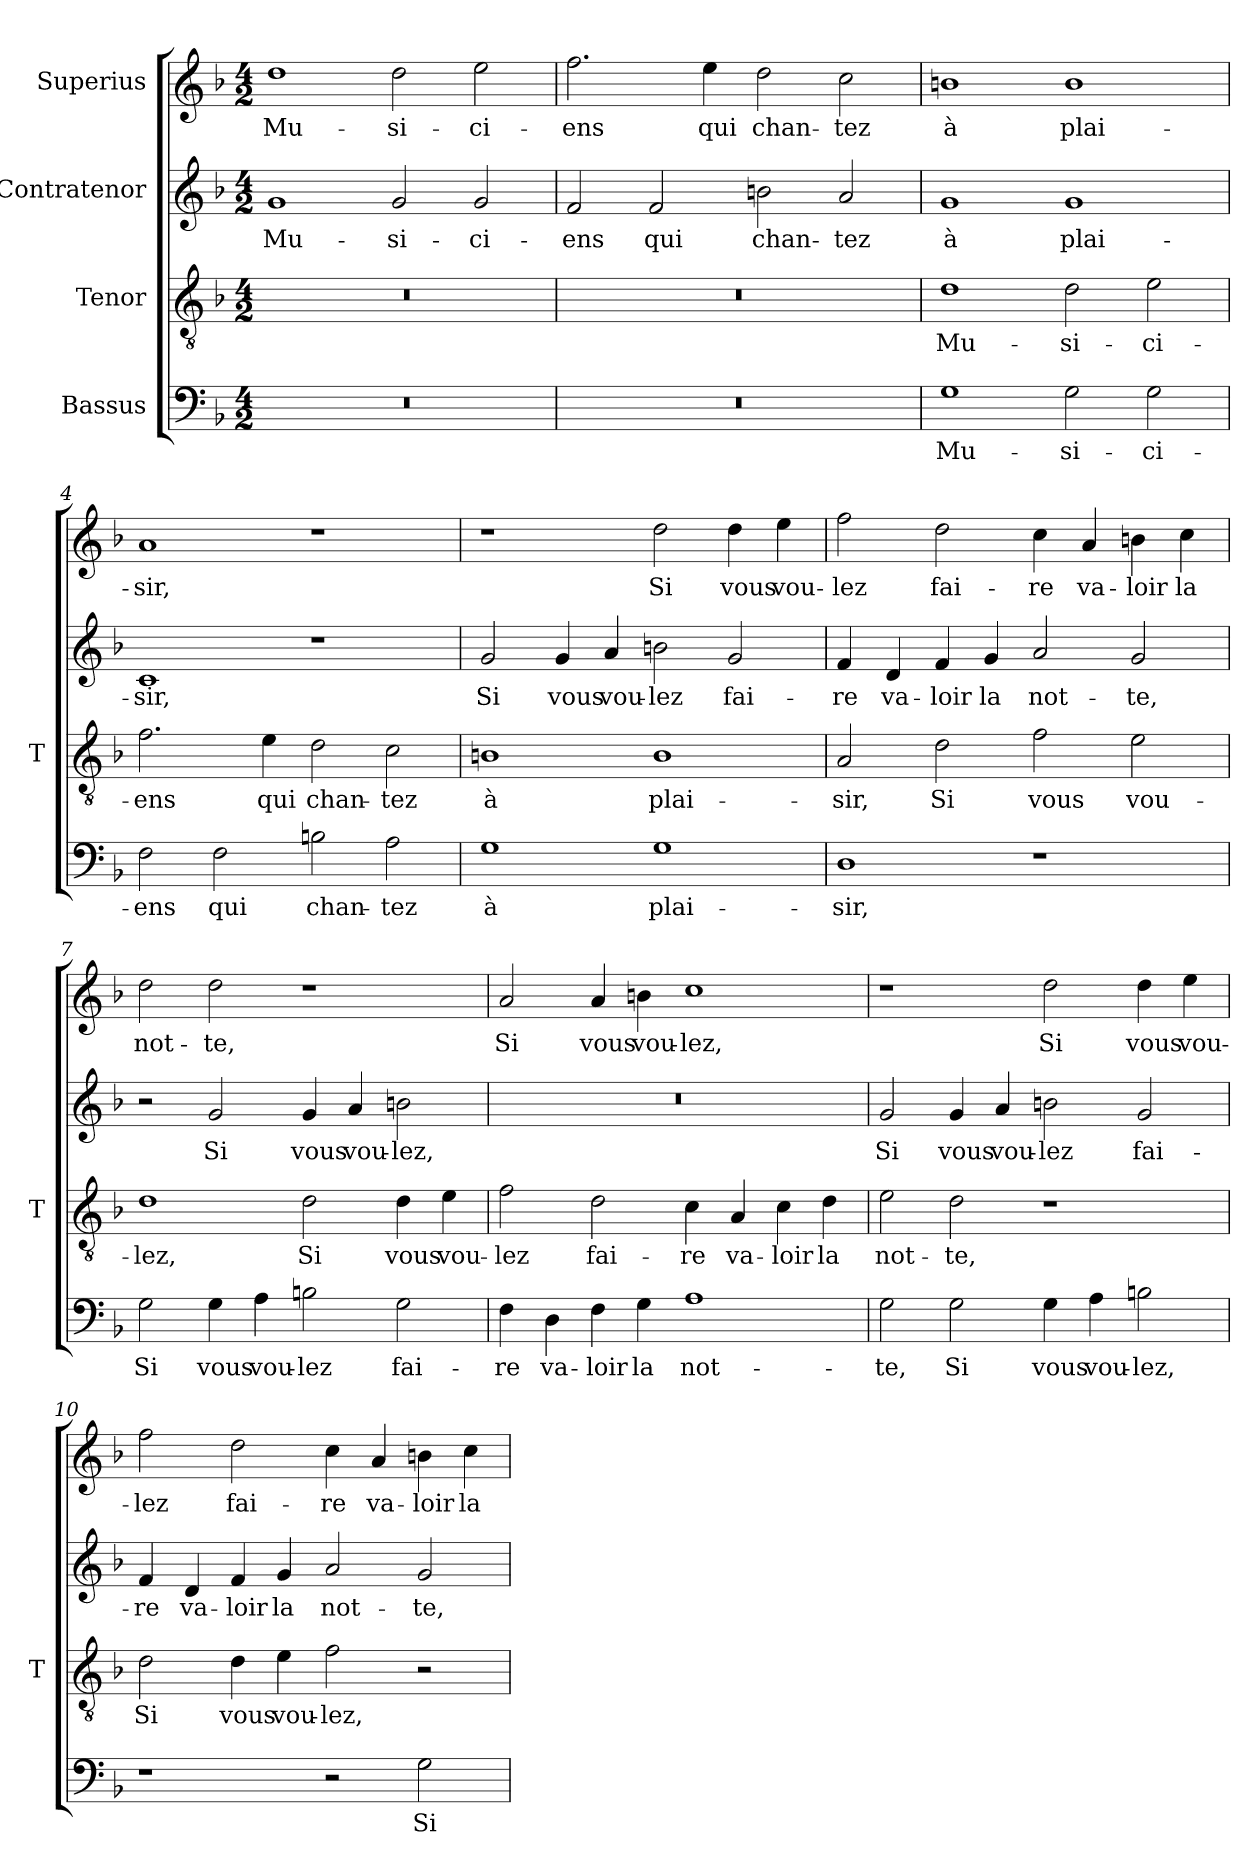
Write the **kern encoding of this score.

**kern	**text	**kern	**text	**kern	**text	**kern	**text
*part4	*part4	*part3	*part3	*part2	*part2	*part1	*part1
*staff4	*staff4	*staff3	*staff3	*staff2	*staff2	*staff1	*staff1
*I"Bassus	*	*I"Tenor	*	*I"Contratenor	*	*I"Superius	*
*	*	*I'T	*	*	*	*	*
*clefF4	*	*clefGv2	*	*clefG2	*	*clefG2	*
*k[b-]	*	*k[b-]	*	*k[b-]	*	*k[b-]	*
*M4/2	*	*M4/2	*	*M4/2	*	*M4/2	*
=1	=1	=1	=1	=1	=1	=1	=1
0r	.	0r	.	1g	Mu-	1dd	Mu-
.	.	.	.	2g	si-	2dd	si-
.	.	.	.	2g	ci-	2ee	ci-
=2	=2	=2	=2	=2	=2	=2	=2
0r	.	0r	.	2f	-ens	2.ff	-ens
.	.	.	.	2f	-qui	.	.
.	.	.	.	.	.	4ee	-qui
.	.	.	.	2bn	chan-	2dd	chan-
.	.	.	.	2a	-tez	2cc	-tez
=3	=3	=3	=3	=3	=3	=3	=3
1G	Mu-	1d	Mu-	1g	-à	1bn	-à
2G	si-	2d	si-	1g	plai-	1b	plai-
2G	ci-	2e	ci-	.	.	.	.
=4	=4	=4	=4	=4	=4	=4	=4
2F	-ens	2.f	-ens	1c	-sir,	1a	-sir,
2F	-qui	.	.	.	.	.	.
.	.	4e	-qui	.	.	.	.
2Bn	chan-	2d	chan-	1r	.	1r	.
2A	-tez	2c	-tez	.	.	.	.
=5	=5	=5	=5	=5	=5	=5	=5
1G	-à	1Bn	-à	2g	-Si	1r	.
.	.	.	.	4g	-vous	.	.
.	.	.	.	4a	vou-	.	.
1G	plai-	1B	plai-	2bn	-lez	2dd	-Si
.	.	.	.	2g	fai-	4dd	-vous
.	.	.	.	.	.	4ee	vou-
=6	=6	=6	=6	=6	=6	=6	=6
1D	-sir,	2A	-sir,	4f	-re	2ff	-lez
.	.	.	.	4d	va-	.	.
.	.	2d	-Si	4f	-loir	2dd	fai-
.	.	.	.	4g	-la	.	.
1r	.	2f	-vous	2a	not-	4cc	-re
.	.	.	.	.	.	4a	va-
.	.	2e	vou-	2g	-te,	4bn	-loir
.	.	.	.	.	.	4cc	-la
=7	=7	=7	=7	=7	=7	=7	=7
2G	-Si	1d	-lez,	2r	.	2dd	not-
4G	-vous	.	.	2g	-Si	2dd	-te,
4A	vou-	.	.	.	.	.	.
2Bn	-lez	2d	-Si	4g	-vous	1r	.
.	.	.	.	4a	vou-	.	.
2G	fai-	4d	-vous	2bn	-lez,	.	.
.	.	4e	vou-	.	.	.	.
=8	=8	=8	=8	=8	=8	=8	=8
4F	-re	2f	-lez	0r	.	2a	-Si
4D	va-	.	.	.	.	.	.
4F	-loir	2d	fai-	.	.	4a	-vous
4G	-la	.	.	.	.	4bn	vou-
1A	not-	4c	-re	.	.	1cc	-lez,
.	.	4A	va-	.	.	.	.
.	.	4c	-loir	.	.	.	.
.	.	4d	-la	.	.	.	.
=9	=9	=9	=9	=9	=9	=9	=9
2G	-te,	2e	not-	2g	-Si	1r	.
2G	-Si	2d	-te,	4g	-vous	.	.
.	.	.	.	4a	vou-	.	.
4G	-vous	1r	.	2bn	-lez	2dd	-Si
4A	vou-	.	.	.	.	.	.
2Bn	-lez,	.	.	2g	fai-	4dd	-vous
.	.	.	.	.	.	4ee	vou-
=10	=10	=10	=10	=10	=10	=10	=10
1r	.	2d	-Si	4f	-re	2ff	-lez
.	.	.	.	4d	va-	.	.
.	.	4d	-vous	4f	-loir	2dd	fai-
.	.	4e	vou-	4g	-la	.	.
2r	.	2f	-lez,	2a	not-	4cc	-re
.	.	.	.	.	.	4a	va-
2G	-Si	2r	.	2g	-te,	4bn	-loir
.	.	.	.	.	.	4cc	-la
=	=	=	=	=	=	=	=
*-	*-	*-	*-	*-	*-	*-	*-
